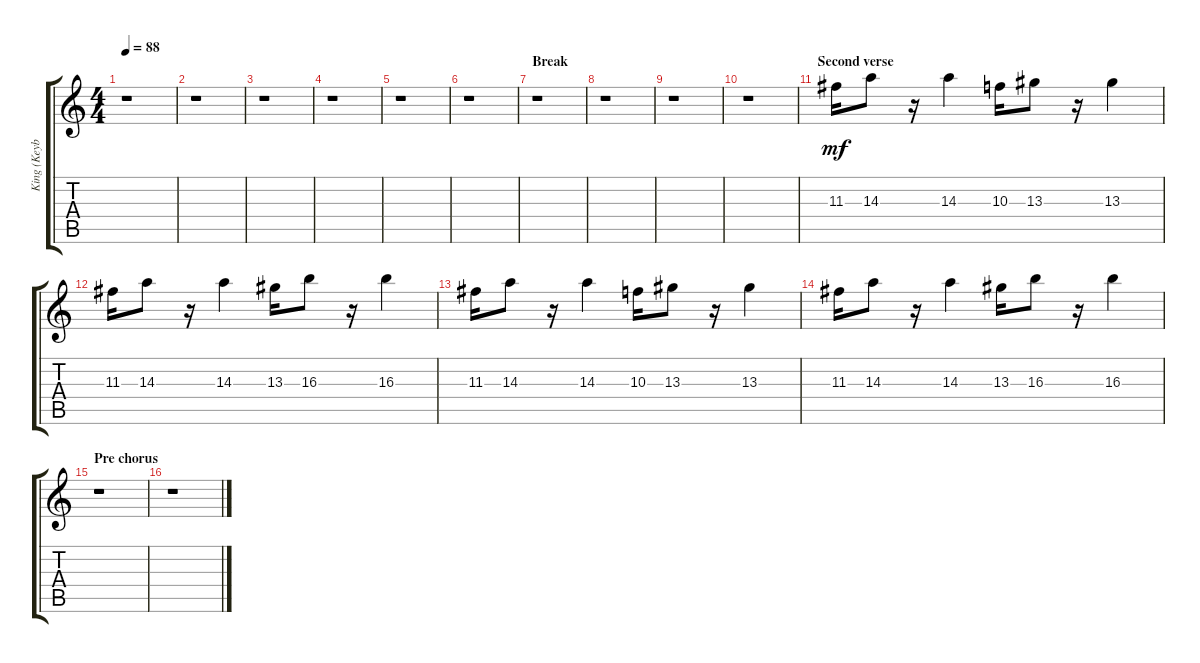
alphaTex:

\track ("King (KeybHigh)" "King (Keyb") {instrument stringensemble1}
\staff {score tabs}
\tuning (E5 B4 G4 D4 A3 E3) {hide}
\ts (4 4)
\tempo 88
\clef g2
\ks c
r.1{dy mf} |
r.1 |
r.1 |
r.1 |
r.1 |
r.1 |
\section ("" "Break")
r.1 |
r.1 |
r.1 |
r.1 |
\section ("" "Second verse")
11.3.16{volume 13 balance 8 instrument synthstrings1} 14.3.8 r.16 14.3.4 10.3.16 13.3.8 r.16 13.3.4 |
11.3.16 14.3.8 r.16 14.3.4 13.3.16 16.3.8 r.16 16.3.4 |
11.3.16 14.3.8 r.16 14.3.4 10.3.16 13.3.8 r.16 13.3.4 |
11.3.16 14.3.8 r.16 14.3.4 13.3.16 16.3.8 r.16 16.3.4 |
\section ("" "Pre chorus")
r.1 |
r.1
